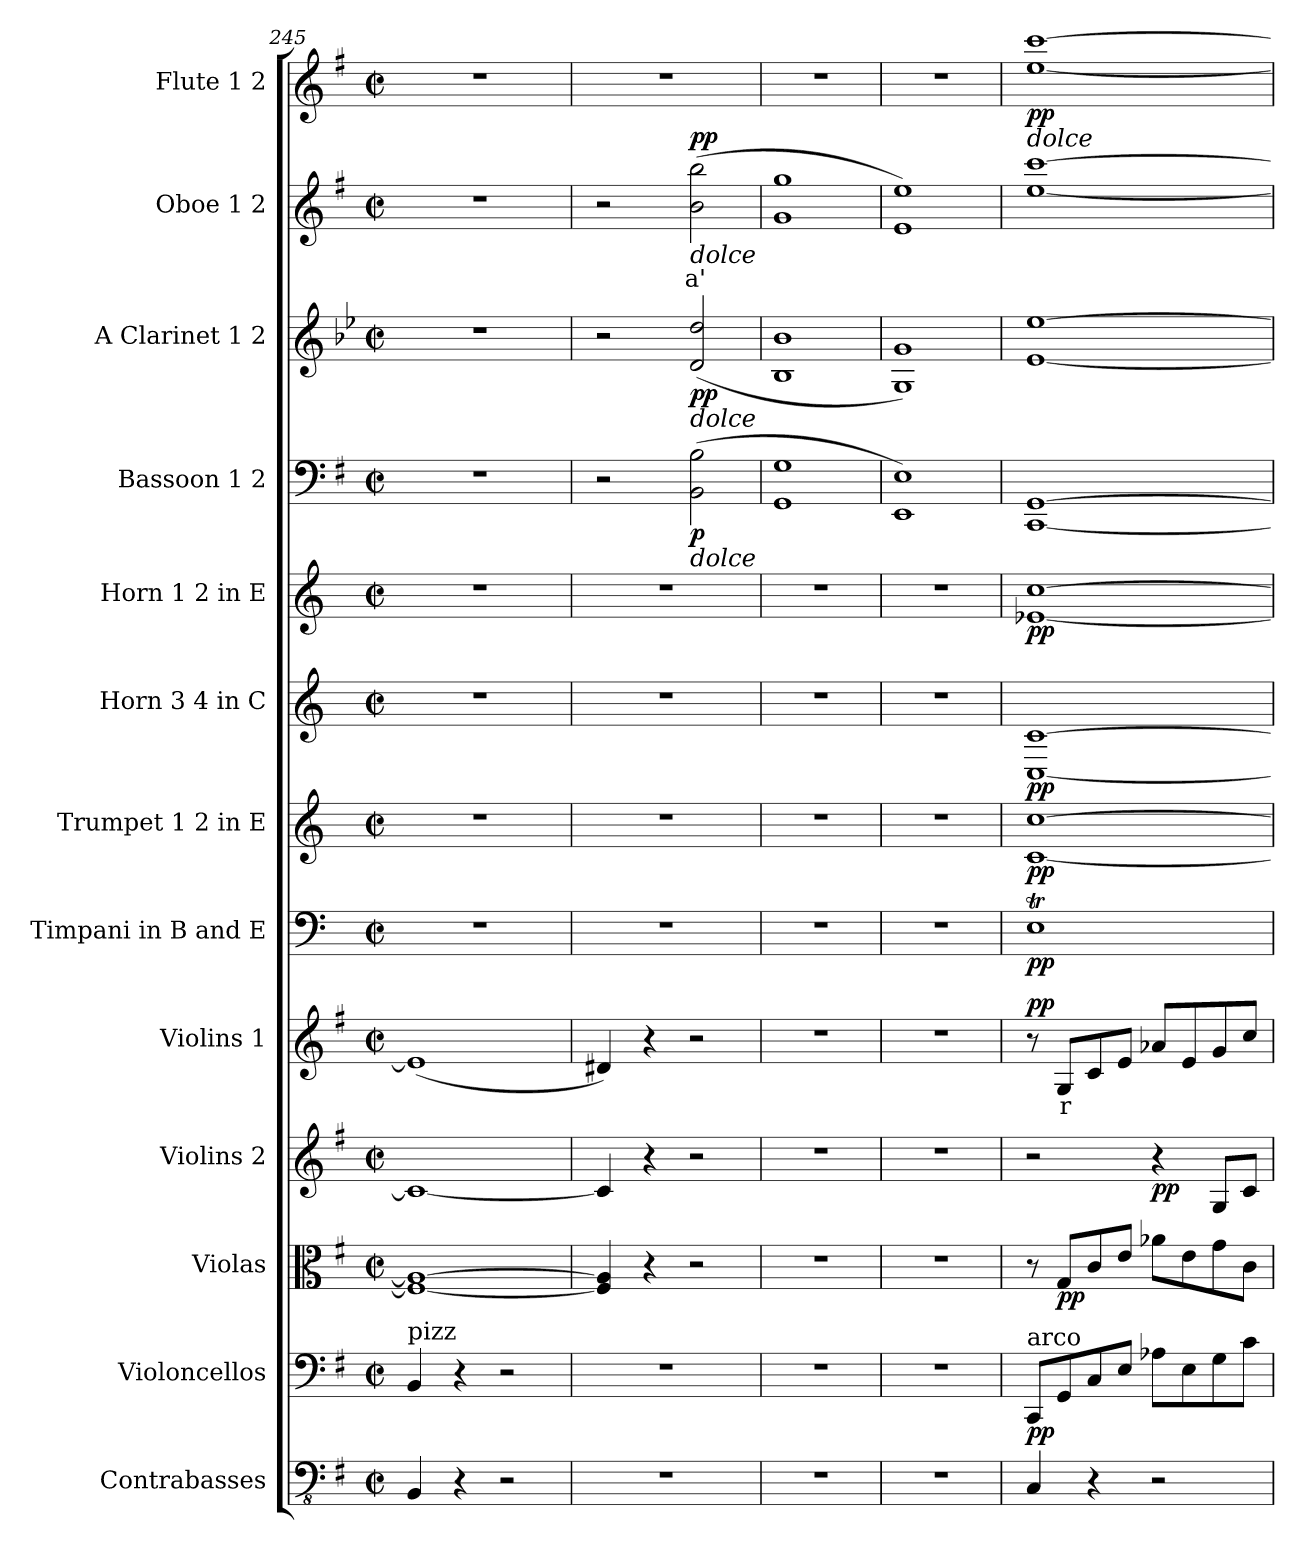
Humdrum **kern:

**kern	**kern	**dynam	**kern	**dynam	**kern	**dynam	**kern	**text	**dynam	**kern	**dynam	**kern	**dynam	**kern	**dynam	**kern	**dynam	**kern	**dynam	**kern	**dynam	**kern	**text	**dynam	**kern	**dynam
*part13	*part12	*part12	*part11	*part11	*part10	*part10	*part9	*part9	*part9	*part8	*part8	*part7	*part7	*part6	*part6	*part5	*part5	*part4	*part4	*part3	*part3	*part2	*part2	*part2	*part1	*part1
*staff13	*staff12	*staff12	*staff11	*staff11	*staff10	*staff10	*staff9	*staff9	*staff9	*staff8	*staff8	*staff7	*staff7	*staff6	*staff6	*staff5	*staff5	*staff4	*staff4	*staff3	*staff3	*staff2	*staff2	*staff2	*staff1	*staff1
*I"Contrabasses	*I"Violoncellos	*	*I"Violas	*	*I"Violins 2	*	*I"Violins 1	*	*	*I"Timpani in B and E	*	*I"Trumpet 1 2 in E	*	*I"Horn 3 4  in C	*	*I"Horn 1 2 in E	*	*I"Bassoon 1 2	*	*I"A Clarinet 1 2	*	*I"Oboe 1 2	*	*	*I"Flute 1 2	*
*I'Cbs.	*I'Vlcs.	*	*I'Vlas.	*	*I'Vlns. 2	*	*I'Vlns. 1	*	*	*I'Timp.	*	*	*	*	*	*	*	*I'Bsn.	*	*I'A Cl.	*	*I'Ob.	*	*	*I'Fl.	*
*clefFv4	*clefF4	*	*clefC3	*	*clefG2	*	*clefG2	*	*	*clefF4	*	*clefG2	*	*clefG2	*	*clefG2	*	*clefF4	*	*clefG2	*	*clefG2	*	*	*clefG2	*
*	*	*	*	*	*	*	*	*	*	*	*	*ITrd-2c-4	*	*ITrd7c12	*	*ITrd5c8	*	*	*	*ITrd2c3	*	*	*	*	*	*
*k[f#]	*k[f#]	*	*k[f#]	*	*k[f#]	*	*k[f#]	*	*	*k[]	*	*k[f#c#g#d#]	*	*k[]	*	*k[f#c#g#d#]	*	*k[f#]	*	*k[f#]	*	*k[f#]	*	*	*k[f#]	*
*M2/2	*M2/2	*	*M2/2	*	*M2/2	*	*M2/2	*	*	*M2/2	*	*M2/2	*	*M2/2	*	*M2/2	*	*M2/2	*	*M2/2	*	*M2/2	*	*	*M2/2	*
*met(c|)	*met(c|)	*	*met(c|)	*	*met(c|)	*	*met(c|)	*	*	*met(c|)	*	*met(c|)	*	*met(c|)	*	*met(c|)	*	*met(c|)	*	*met(c|)	*	*met(c|)	*	*	*met(c|)	*
=245	=245	=245	=245	=245	=245	=245	=245	=245	=245	=245	=245	=245	=245	=245	=245	=245	=245	=245	=245	=245	=245	=245	=245	=245	=245	=245
!	!LO:TX:a:t=pizz	!	!	!	!	!	!	!	!	!	!	!	!	!	!	!	!	!	!	!	!	!	!	!	!	!
4BBB/	4BB/	.	1F#_ 1A_	.	1c_	.	(<1e]	.	.	1r	.	1r	.	1r	.	1r	.	1r	.	1r	.	1r	.	.	1r	.
4r	4r	.	.	.	.	.	.	.	.	.	.	.	.	.	.	.	.	.	.	.	.	.	.	.	.	.
2r	2r	.	.	.	.	.	.	.	.	.	.	.	.	.	.	.	.	.	.	.	.	.	.	.	.	.
=246	=246	=246	=246	=246	=246	=246	=246	=246	=246	=246	=246	=246	=246	=246	=246	=246	=246	=246	=246	=246	=246	=246	=246	=246	=246	=246
1r	1r	.	4F#/] 4A/]	.	4c/]	.	4d#X/)	.	.	1r	.	1r	.	1r	.	1r	.	2r	.	2r	.	2r	.	.	1r	.
.	.	.	4r	.	4r	.	4r	.	.	.	.	.	.	.	.	.	.	.	.	.	.	.	.	.	.	.
!	!	!	!	!	!	!	!	!	!	!	!	!	!	!	!	!	!	!	!	!	!	!LO:TX:b:i:t=dolce	!	!	!	!
!	!	!	!	!	!	!	!	!	!	!	!	!	!	!	!	!	!	!	!	!LO:TX:b:i:t=dolce	!	!	!	!	!	!
!	!	!	!	!	!	!	!	!	!	!	!	!	!	!	!	!	!	!LO:TX:b:i:t=dolce	!	!	!	!	!	!	!	!
!	!	!	!	!	!	!	!	!	!	!	!	!	!	!	!	!	!	!	!LO:DY:b	!	!LO:DY:b	!	!LO:LY:b:color=#FF0000	!LO:DY:b	!	!
.	.	.	2r	.	2r	.	2r	.	.	.	.	.	.	.	.	.	.	(>2BB\ 2B\	p	(>2B/ 2b/	pp	(>2b\ 2bb\	a'	pp	.	.
=247	=247	=247	=247	=247	=247	=247	=247	=247	=247	=247	=247	=247	=247	=247	=247	=247	=247	=247	=247	=247	=247	=247	=247	=247	=247	=247
1r	1r	.	1r	.	1r	.	1r	.	.	1r	.	1r	.	1r	.	1r	.	1GG 1G	.	1G 1g	.	1g 1gg	.	.	1r	.
=248	=248	=248	=248	=248	=248	=248	=248	=248	=248	=248	=248	=248	=248	=248	=248	=248	=248	=248	=248	=248	=248	=248	=248	=248	=248	=248
1r	1r	.	1r	.	1r	.	1r	.	.	1r	.	1r	.	1r	.	1r	.	1EE 1E)	.	1E 1e)	.	1e 1ee)	.	.	1r	.
=249	=249	=249	=249	=249	=249	=249	=249	=249	=249	=249	=249	=249	=249	=249	=249	=249	=249	=249	=249	=249	=249	=249	=249	=249	=249	=249
!	!	!	!	!	!	!	!	!	!	!	!	!	!	!	!	!	!	!	!	!	!	!	!	!	!LO:TX:b:i:t=dolce	!
!	!LO:TX:a:t=arco	!	!	!	!	!	!	!	!	!	!	!	!	!	!	!	!	!	!	!	!	!	!	!	!	!
!	!	!LO:DY:b	!	!	!	!	!	!	!LO:DY:b	!	!LO:DY:b	!	!LO:DY:b	!	!LO:DY:b	!	!LO:DY:b	!	!	!	!	!	!	!	!	!LO:DY:b
4CC/	8CC/L	pp	8r	.	2r	.	8r	.	pp	1Et	pp	[1e [1ee	pp	[1CC [1C	pp	[1Gn [1e	pp	[1CC [1GG	.	[1c [1cc	.	[1ee [1ccc	.	.	[1ee [1ccc	pp
!	!	!	!	!LO:DY:b	!	!	!	!LO:LY:b:color=#FF0000	!	!	!	!	!	!	!	!	!	!	!	!	!	!	!	!	!	!
.	8GG/	.	8G/L	pp	.	.	8G/L	r	.	.	.	.	.	.	.	.	.	.	.	.	.	.	.	.	.	.
4r	8C/	.	8c/	.	.	.	8c/	.	.	.	.	.	.	.	.	.	.	.	.	.	.	.	.	.	.	.
.	8E/J	.	8e/J	.	.	.	8e/J	.	.	.	.	.	.	.	.	.	.	.	.	.	.	.	.	.	.	.
!	!	!	!	!	!	!LO:DY:b	!	!	!	!	!	!	!	!	!	!	!	!	!	!	!	!	!	!	!	!
2r	8A-X\L	.	8a-X\L	.	4r	pp	8a-X/L	.	.	.	.	.	.	.	.	.	.	.	.	.	.	.	.	.	.	.
.	8E\	.	8e\	.	.	.	8e/	.	.	.	.	.	.	.	.	.	.	.	.	.	.	.	.	.	.	.
.	8G\	.	8g\	.	8G/L	.	8g/	.	.	.	.	.	.	.	.	.	.	.	.	.	.	.	.	.	.	.
.	8c\J	.	8c\J	.	8c/J	.	8cc/J	.	.	.	.	.	.	.	.	.	.	.	.	.	.	.	.	.	.	.
=	=	=	=	=	=	=	=	=	=	=	=	=	=	=	=	=	=	=	=	=	=	=	=	=	=	=
*-	*-	*-	*-	*-	*-	*-	*-	*-	*-	*-	*-	*-	*-	*-	*-	*-	*-	*-	*-	*-	*-	*-	*-	*-	*-	*-
